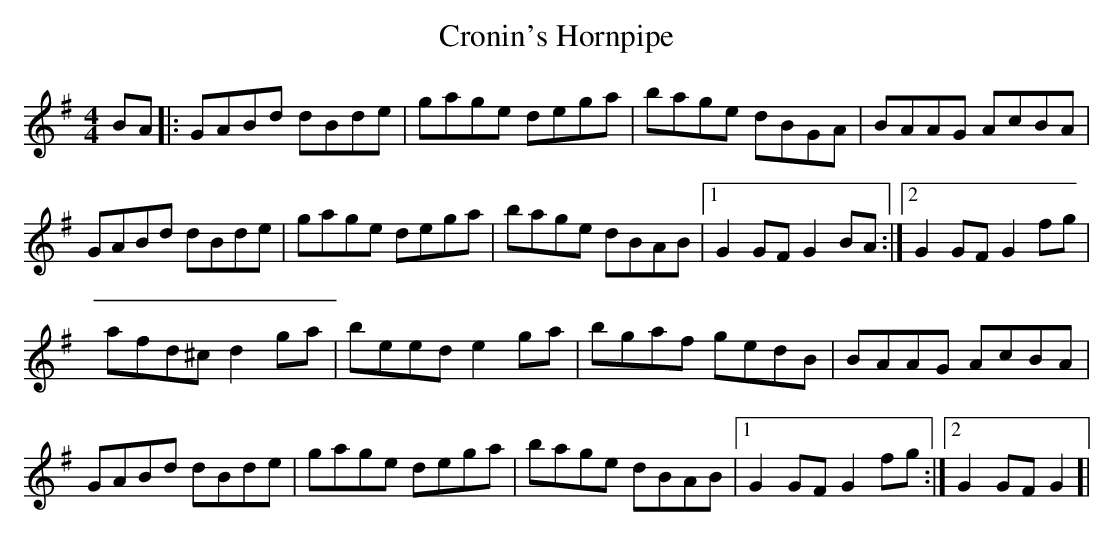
X:1
T: Cronin's Hornpipe
M: 4/4
L: 1/8
K: G
BA|:GABd dBde|gage dega|bage dBGA|BAAG AcBA|
GABd dBde|gage dega|bage dBAB|[1G2GF G2BA:|[2G2GF G2fg|
afd^c d2ga|beed e2ga|bgaf gedB|BAAG AcBA|
GABd dBde|gage dega|bage dBAB|[1G2GF G2fg:|[2G2GF G2]|
